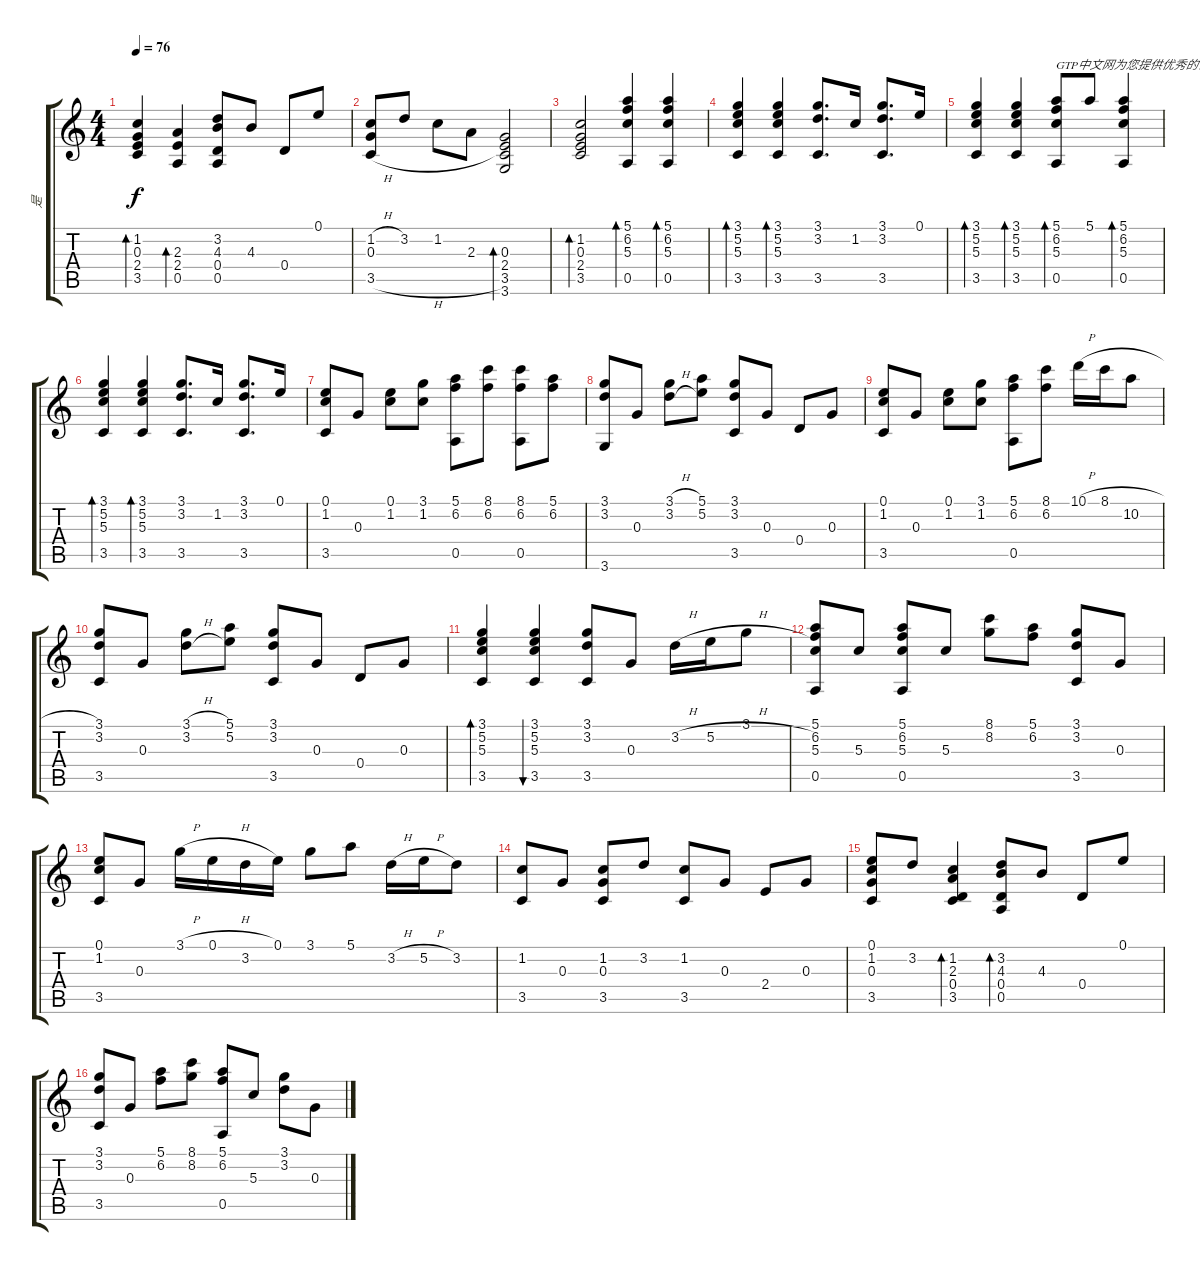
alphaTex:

\track ("是" "是") {instrument acousticguitarsteel}
\staff {score tabs}
\tuning (E4 B3 G3 D3 A2 E2) {hide}
\ts (4 4)
\tempo 76
\clef g2
\ks c
(1.2 0.3 2.4 3.5).4{bd 60 dy f} (2.3 2.4 0.5).4{bd 60} (3.2 4.3 0.4 0.5).8 4.3.8 0.4.8 0.1.8 |
(1.2{h} 0.3 3.5{h}).8 3.2.8 1.2.8 2.3.8 (0.3 2.4 3.5 3.6).2{bd 60} |
(1.2 0.3 2.4 3.5).2{bd 60} (5.1 6.2 5.3 0.5).4{bd 60} (5.1 6.2 5.3 0.5).4{bd 60} |
(3.1 5.2 5.3 3.5).4{bd 60} (3.1 5.2 5.3 3.5).4{bd 60} (3.1 3.2 3.5).8{d} 1.2.16 (3.1 3.2 3.5).8{d} 0.1.16 |
(3.1 5.2 5.3 3.5).4{bd 60} (3.1 5.2 5.3 3.5).4{bd 60} (5.1 6.2 5.3 0.5).8{bd 60 txt "GTP中文网为您提供优秀的谱子"} 5.1.8 (5.1 6.2 5.3 0.5).4{bd 60} |
(3.1 5.2 5.3 3.5).4{bd 60} (3.1 5.2 5.3 3.5).4{bd 60} (3.1 3.2 3.5).8{d} 1.2.16 (3.1 3.2 3.5).8{d} 0.1.16 |
(0.1 1.2 3.5).8 0.3.8 (0.1 1.2).8 (3.1 1.2).8 (5.1 6.2 0.5).8 (8.1 6.2).8 (8.1 6.2 0.5).8 (5.1 6.2).8 |
(3.1 3.2 3.6).8 0.3.8 (3.1{h} 3.2{h}).8 (5.1 5.2).8 (3.1 3.2 3.5).8 0.3.8 0.4.8 0.3.8 |
(0.1 1.2 3.5).8 0.3.8 (0.1 1.2).8 (3.1 1.2).8 (5.1 6.2 0.5).8 (8.1 6.2).8 10.1{h}.16 8.1{h}.16 10.2.8 |
(3.1 3.2 3.5).8 0.3.8 (3.1{h} 3.2{h}).8 (5.1 5.2).8 (3.1 3.2 3.5).8 0.3.8 0.4.8 0.3.8 |
(3.1 5.2 5.3 3.5).4{bd 60} (3.1 5.2 5.3 3.5).4{bu 60} (3.1 3.2 3.5).8 0.3.8 3.2{h}.16 5.2{h}.16 3.1.8 |
(5.1 6.2 5.3 0.5).8 5.3.8 (5.1 6.2 5.3 0.5).8 5.3.8 (8.1 8.2).8 (5.1 6.2).8 (3.1 3.2 3.5).8 0.3.8 |
(0.1 1.2 3.5).8 0.3.8 3.1{h}.16 0.1{h}.16 3.2.16 0.1.16 3.1.8 5.1.8 3.2{h}.16 5.2{h}.16 3.2.8 |
(1.2 3.5).8 0.3.8 (1.2 0.3 3.5).8 3.2.8 (1.2 3.5).8 0.3.8 2.4.8 0.3.8 |
(0.1 1.2 0.3 3.5).8 3.2.8 (1.2 2.3 0.4 3.5).4{bd 60} (3.2 4.3 0.4 0.5).8{bd 60} 4.3.8 0.4.8 0.1.8 |
(3.1 3.2 3.5).8 0.3.8 (5.1 6.2).8 (8.1 8.2).8 (5.1 6.2 0.5).8 5.3.8 (3.1 3.2).8 0.3.8
